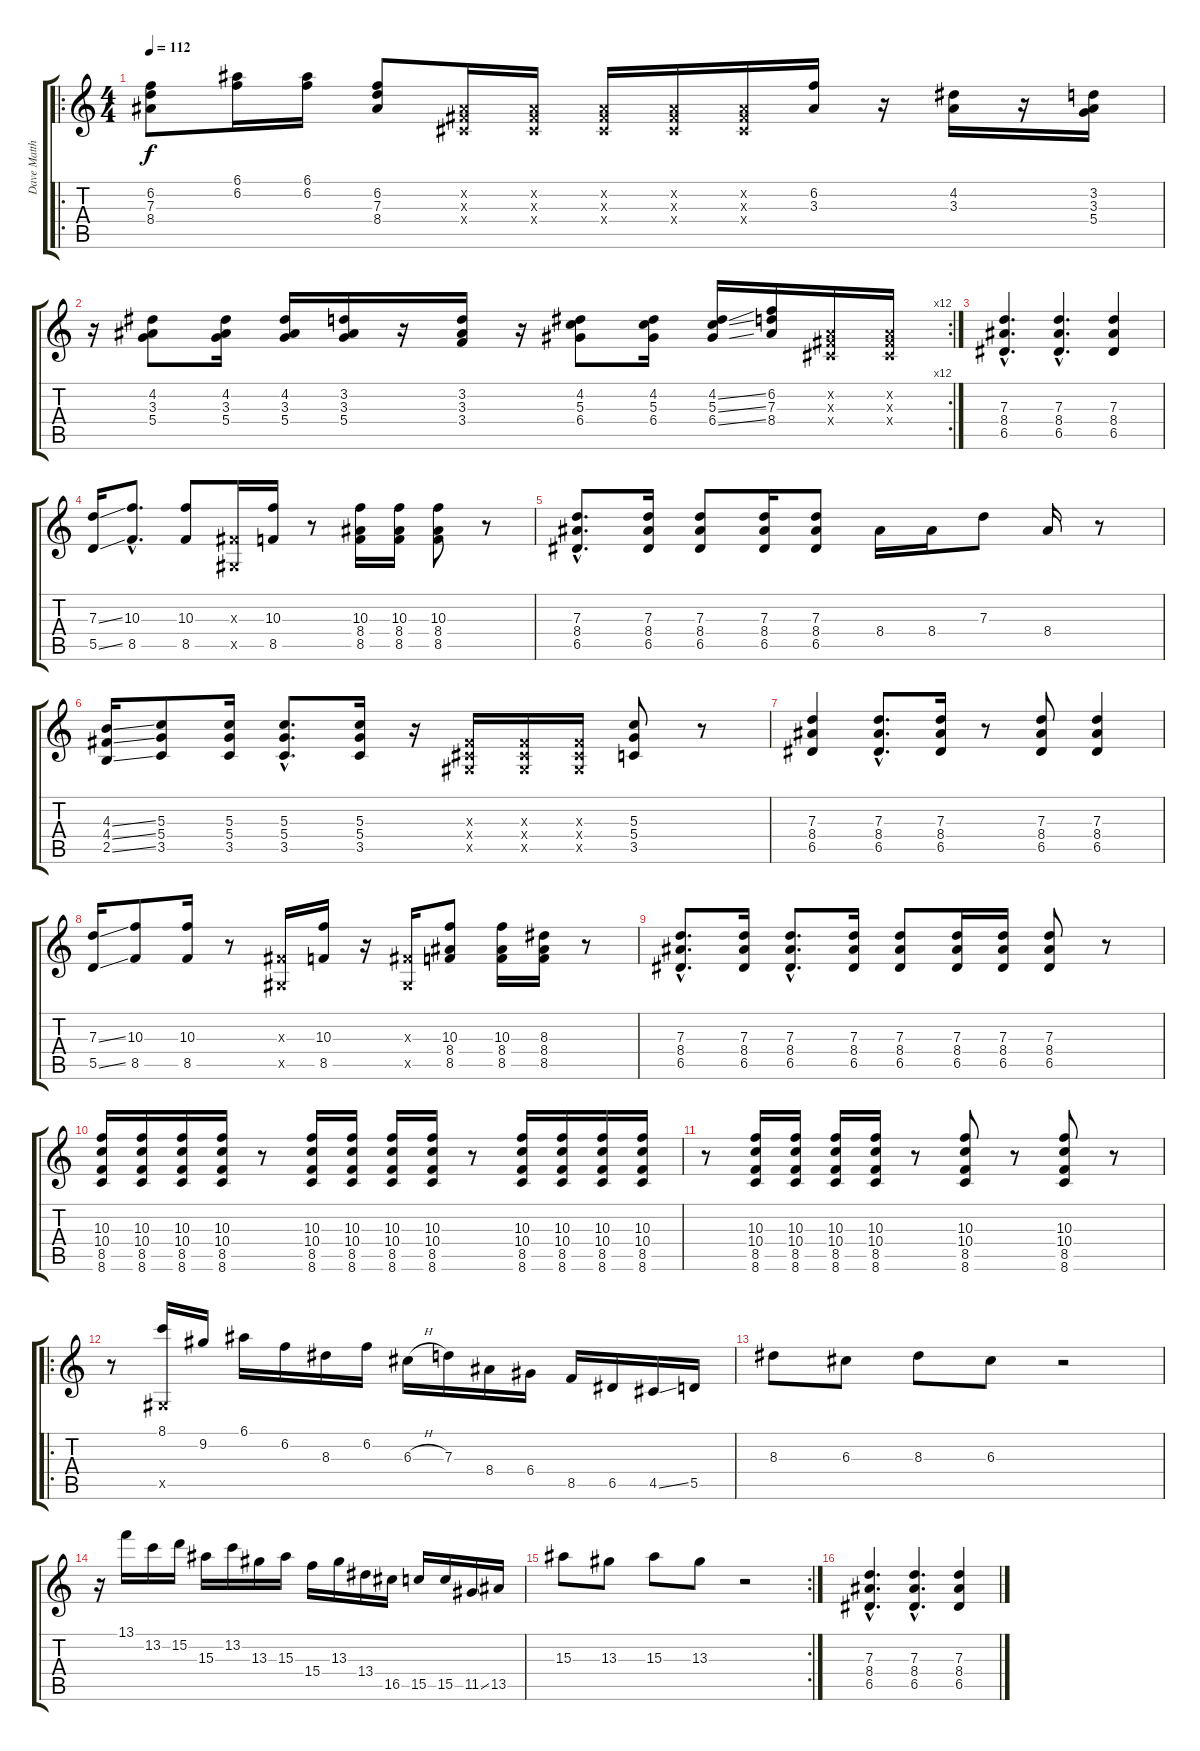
\track ("Dave Matthews" "Dave Matth") {instrument acousticguitarnylon}
\staff {score tabs}
\tuning (E4 B3 G3 D3 A2 E2) {hide}
\ro
\ts (4 4)
\tempo 112
\clef g2
\ks c
(6.2 7.3 8.4).8{dy f instrument acousticguitarnylon} (6.1 6.2).16 (6.1 6.2).16 (6.2 7.3 8.4).8 (-1.2{x} -1.3{x} -1.4{x}).16 (-1.2{x} -1.3{x} -1.4{x}).16 (-1.2{x} -1.3{x} -1.4{x}).16 (-1.2{x} -1.3{x} -1.4{x}).16 (-1.2{x} -1.3{x} -1.4{x}).16 (6.2 3.3).16 r.16 (4.2 3.3).16 r.16 (3.2 3.3 5.4).16 |
\rc 12
r.16 (4.2 3.3 5.4).8 (4.2 3.3 5.4).16 (4.2 3.3 5.4).16 (3.2 3.3 5.4).16 r.16 (3.2 3.3 3.4).16 r.16 (4.2 5.3 6.4).8 (4.2 5.3 6.4).16 (4.2{ss} 5.3{ss} 6.4{ss}).16 (6.2 7.3 8.4).16 (-1.2{x} -1.3{x} -1.4{x}).16 (-1.2{x} -1.3{x} -1.4{x}).16 |
(7.3{hac} 8.4{hac} 6.5{hac}).4{d} (7.3{hac} 8.4{hac} 6.5{hac}).4{d} (7.3 8.4 6.5).4 |
(7.3{ss} 5.5{ss}).16 (10.3{hac} 8.5{hac}).8{d} (10.3 8.5).8 (-1.3{x} -1.5{x}).16 (10.3 8.5).16 r.8 (10.3 8.4 8.5).16 (10.3 8.4 8.5).16 (10.3 8.4 8.5).8 r.8 |
(7.3{hac} 8.4{hac} 6.5{hac}).8{d} (7.3 8.4 6.5).16 (7.3 8.4 6.5).8 (7.3 8.4 6.5).16 (7.3 8.4 6.5).8 8.4.16 8.4.16 7.3.8 8.4.16 r.8 |
(4.3{ss} 4.4{ss} 2.5{ss}).16 (5.3 5.4 3.5).8 (5.3 5.4 3.5).16 (5.3{hac} 5.4{hac} 3.5{hac}).8{d} (5.3 5.4 3.5).16 r.16 (-1.3{x} -1.4{x} -1.5{x}).16 (-1.3{x} -1.4{x} -1.5{x}).16 (-1.3{x} -1.4{x} -1.5{x}).16 (5.3 5.4 3.5).8 r.8 |
(7.3 8.4 6.5).4 (7.3{hac} 8.4{hac} 6.5{hac}).8{d} (7.3 8.4 6.5).16 r.8 (7.3 8.4 6.5).8 (7.3 8.4 6.5).4 |
(7.3{ss} 5.5{ss}).16 (10.3 8.5).8 (10.3 8.5).16 r.8 (-1.3{x} -1.5{x}).16 (10.3 8.5).16 r.16 (-1.3{x} -1.5{x}).16 (10.3 8.4 8.5).8 (10.3 8.4 8.5).16 (8.3 8.4 8.5).16 r.8 |
(7.3{hac} 8.4{hac} 6.5{hac}).8{d} (7.3 8.4 6.5).16 (7.3{hac} 8.4{hac} 6.5{hac}).8{d} (7.3 8.4 6.5).16 (7.3 8.4 6.5).8 (7.3 8.4 6.5).16 (7.3 8.4 6.5).16 (7.3 8.4 6.5).8 r.8 |
(10.3 10.4 8.5 8.6).16 (10.3 10.4 8.5 8.6).16 (10.3 10.4 8.5 8.6).16 (10.3 10.4 8.5 8.6).16 r.8 (10.3 10.4 8.5 8.6).16 (10.3 10.4 8.5 8.6).16 (10.3 10.4 8.5 8.6).16 (10.3 10.4 8.5 8.6).16 r.8 (10.3 10.4 8.5 8.6).16 (10.3 10.4 8.5 8.6).16 (10.3 10.4 8.5 8.6).16 (10.3 10.4 8.5 8.6).16 |
r.8 (10.3 10.4 8.5 8.6).16 (10.3 10.4 8.5 8.6).16 (10.3 10.4 8.5 8.6).16 (10.3 10.4 8.5 8.6).16 r.8 (10.3 10.4 8.5 8.6).8 r.8 (10.3 10.4 8.5 8.6).8 r.8 |
\ro
r.8 (8.1 -1.5{x}).16 9.2.16 6.1.16 6.2.16 8.3.16 6.2.16 6.3{h}.16 7.3.16 8.4.16 6.4.16 8.5.16 6.5.16 4.5{ss}.16 5.5.16 |
8.3.8 6.3.8 8.3.8 6.3.8 r.2 |
r.16 13.1.16 13.2.16 15.2.16 15.3.16 13.2.16 13.3.16 15.3.16 15.4.16 13.3.16 13.4.16 16.5.16 15.5.16 15.5.16 11.5{ss}.16 13.5.16 |
\rc 2
15.3.8 13.3.8 15.3.8 13.3.8 r.2 |
(7.3{hac} 8.4{hac} 6.5{hac}).4{d} (7.3{hac} 8.4{hac} 6.5{hac}).4{d} (7.3 8.4 6.5).4
